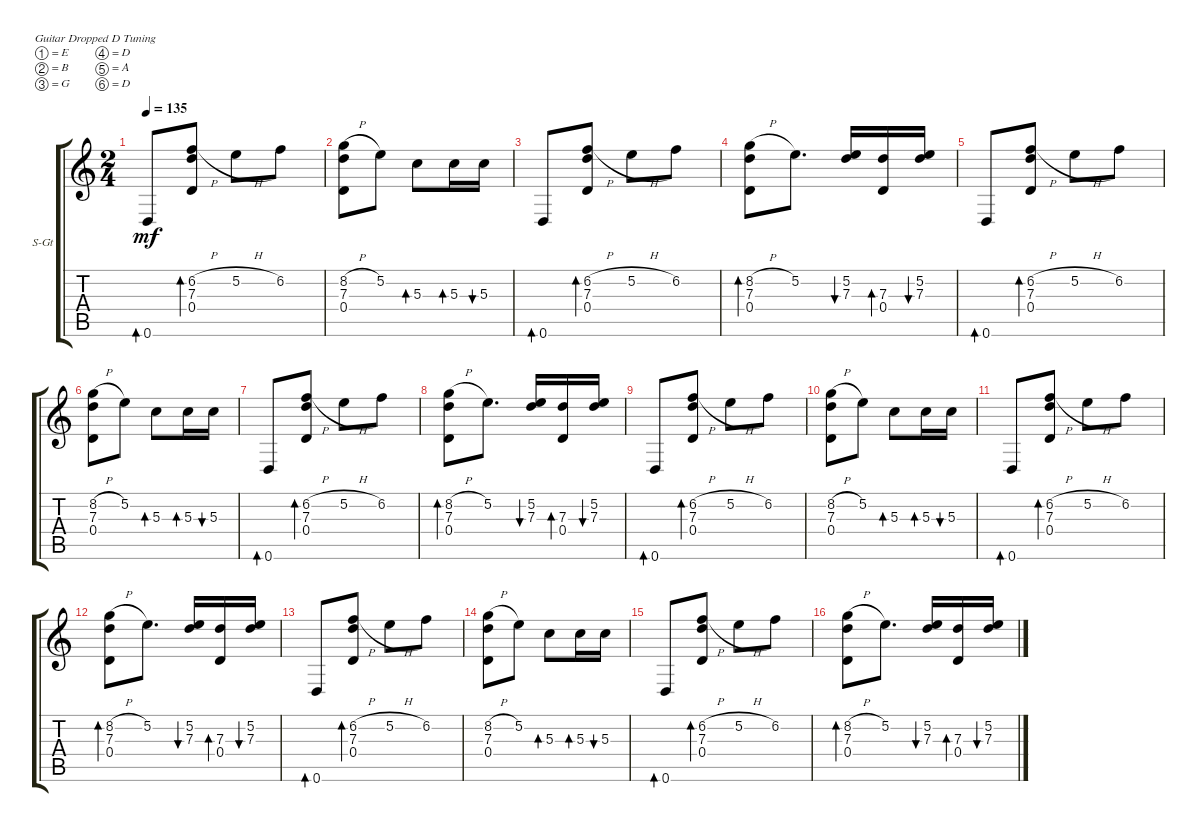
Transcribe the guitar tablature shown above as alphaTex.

\defaultSystemsLayout 4
\bracketExtendMode groupsimilarinstruments
\firstSystemTrackNameOrientation horizontal
\otherSystemsTrackNameOrientation horizontal
\track ("Acoustic-6-2" "S-Gt") {instrument acousticguitarsteel}
\staff {score tabs}
\tuning (E4 B3 G3 D3 A2 D2)
\ts (2 4)
\tempo 135
\clef g2
\ks c
0.6.8{bd 30 dy mf} (6.2{h} 7.3 0.4).8{bd 30} 5.2{h}.8 6.2.8 |
(8.2{h} 7.3 0.4).8 5.2.8 5.3.8{bd 30} 5.3.16{bd 30} 5.3.16{bu 30} |
0.6.8{bd 30} (0.4 7.3 6.2{h}).8{bd 30} 5.2{h}.8 6.2.8 |
(8.2{h} 7.3 0.4).8{bd 30} 5.2.8{d} (5.2 7.3).16{bu 30} (7.3 0.4).16{bd 30} (7.3 5.2).16{bu 30} |
0.6.8{bd 30} (6.2{h} 7.3 0.4).8{bd 30} 5.2{h}.8 6.2.8 |
(8.2{h} 7.3 0.4).8 5.2.8 5.3.8{bd 30} 5.3.16{bd 30} 5.3.16{bu 30} |
0.6.8{bd 30} (0.4 7.3 6.2{h}).8{bd 30} 5.2{h}.8 6.2.8 |
(8.2{h} 7.3 0.4).8{bd 30} 5.2.8{d} (5.2 7.3).16{bu 30} (7.3 0.4).16{bd 30} (7.3 5.2).16{bu 30} |
0.6.8{bd 30} (6.2{h} 7.3 0.4).8{bd 30} 5.2{h}.8 6.2.8 |
(8.2{h} 7.3 0.4).8 5.2.8 5.3.8{bd 30} 5.3.16{bd 30} 5.3.16{bu 30} |
0.6.8{bd 30} (0.4 7.3 6.2{h}).8{bd 30} 5.2{h}.8 6.2.8 |
(8.2{h} 7.3 0.4).8{bd 30} 5.2.8{d} (5.2 7.3).16{bu 30} (7.3 0.4).16{bd 30} (7.3 5.2).16{bu 30} |
0.6.8{bd 30} (6.2{h} 7.3 0.4).8{bd 30} 5.2{h}.8 6.2.8 |
(8.2{h} 7.3 0.4).8 5.2.8 5.3.8{bd 30} 5.3.16{bd 30} 5.3.16{bu 30} |
0.6.8{bd 30} (0.4 7.3 6.2{h}).8{bd 30} 5.2{h}.8 6.2.8 |
(8.2{h} 7.3 0.4).8{bd 30} 5.2.8{d} (5.2 7.3).16{bu 30} (7.3 0.4).16{bd 30} (7.3 5.2).16{bu 30}
